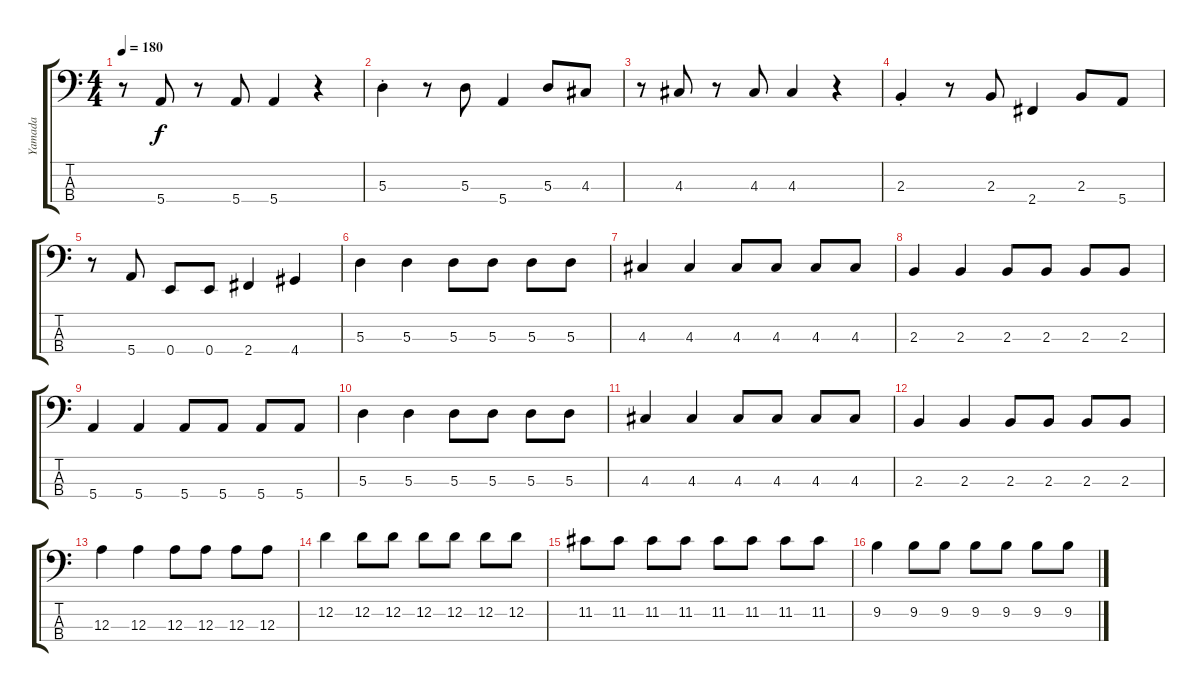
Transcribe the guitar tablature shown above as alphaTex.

\track ("Yamada" "Yamada") {instrument electricbasspick}
\staff {score tabs}
\tuning (G2 D2 A1 E1) {hide}
\ts (4 4)
\tempo 180
\clef f4
\ks c
r.8{dy f} 5.4.8 r.8 5.4.8 5.4.4 r.4 |
5.3{st}.4 r.8 5.3.8 5.4.4 5.3.8 4.3.8 |
r.8 4.3.8 r.8 4.3.8 4.3.4 r.4 |
2.3{st}.4 r.8 2.3.8 2.4.4 2.3.8 5.4.8 |
r.8 5.4.8 0.4.8 0.4.8 2.4.4 4.4.4 |
5.3.4 5.3.4 5.3.8 5.3.8 5.3.8 5.3.8 |
4.3.4 4.3.4 4.3.8 4.3.8 4.3.8 4.3.8 |
2.3.4 2.3.4 2.3.8 2.3.8 2.3.8 2.3.8 |
5.4.4 5.4.4 5.4.8 5.4.8 5.4.8 5.4.8 |
5.3.4 5.3.4 5.3.8 5.3.8 5.3.8 5.3.8 |
4.3.4 4.3.4 4.3.8 4.3.8 4.3.8 4.3.8 |
2.3.4 2.3.4 2.3.8 2.3.8 2.3.8 2.3.8 |
12.3.4 12.3.4 12.3.8 12.3.8 12.3.8 12.3.8 |
12.2.4 12.2.8 12.2.8 12.2.8 12.2.8 12.2.8 12.2.8 |
11.2.8 11.2.8 11.2.8 11.2.8 11.2.8 11.2.8 11.2.8 11.2.8 |
9.2.4 9.2.8 9.2.8 9.2.8 9.2.8 9.2.8 9.2.8
